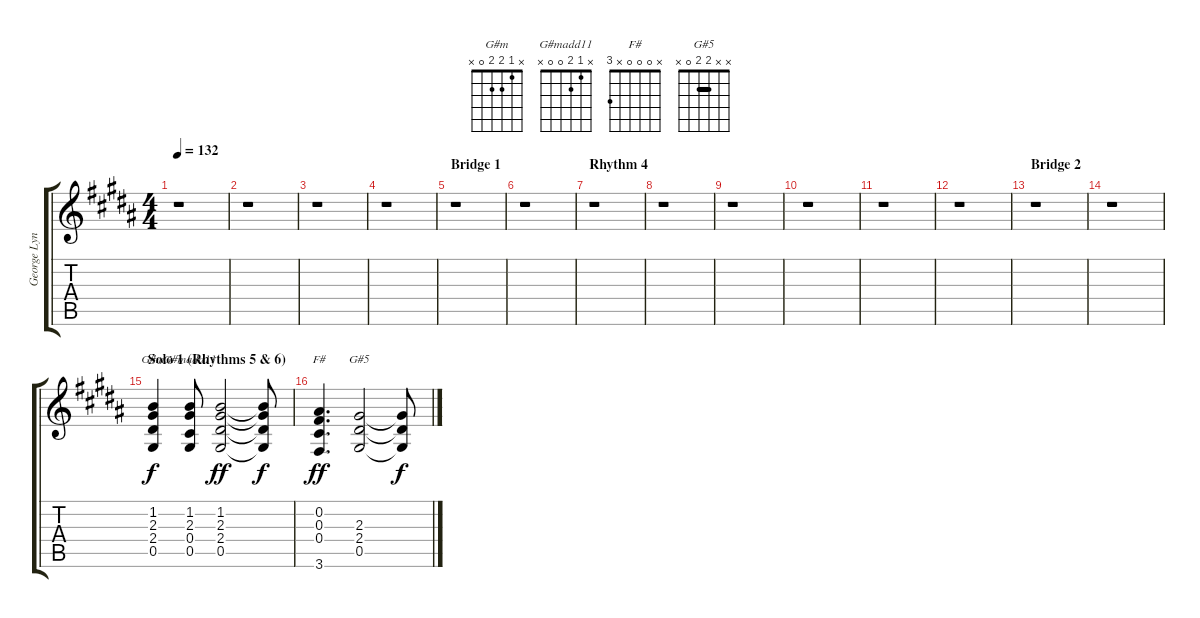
\track ("George Lynch Acoustic" "George Lyn") {instrument acousticguitarsteel}
\staff {score tabs}
\tuning (Eb4 Bb3 Gb3 Db3 Ab2 Eb2) {hide}
\chord ("G#m" x 1 2 2 0 x)
\chord ("G#madd11" x 1 2 0 0 x)
\chord ("F#" x 0 0 0 x 3)
\chord ("G#5" x x 2 2 0 x) {barre 2}
\ts (4 4)
\tempo 132
\clef g2
\ks g#minor
r.1{dy f} |
r.1 |
r.1 |
r.1 |
\section ("" "Bridge 1")
r.1 |
r.1 |
\section ("" "Rhythm 4")
r.1 |
r.1 |
r.1 |
r.1 |
r.1 |
r.1 |
\section ("" "Bridge 2")
r.1 |
r.1 |
\section ("" "Solo 1 (Rhythms 5 & 6)")
(1.2 2.3 2.4 0.5).4{ch "G#m"} (1.2 2.3 0.4 0.5).8{ch "G#madd11"} (1.2 2.3 2.4 0.5).2{dy ff} (1.2{t} 2.3{t} 2.4{t} 0.5{t}).8{dy f} |
(0.2 0.3 0.4 3.6).4{d ch "F#" dy ff} (2.3 2.4 0.5).2{ch "G#5"} (2.3{t} 2.4{t} 0.5{t}).8{dy f}
